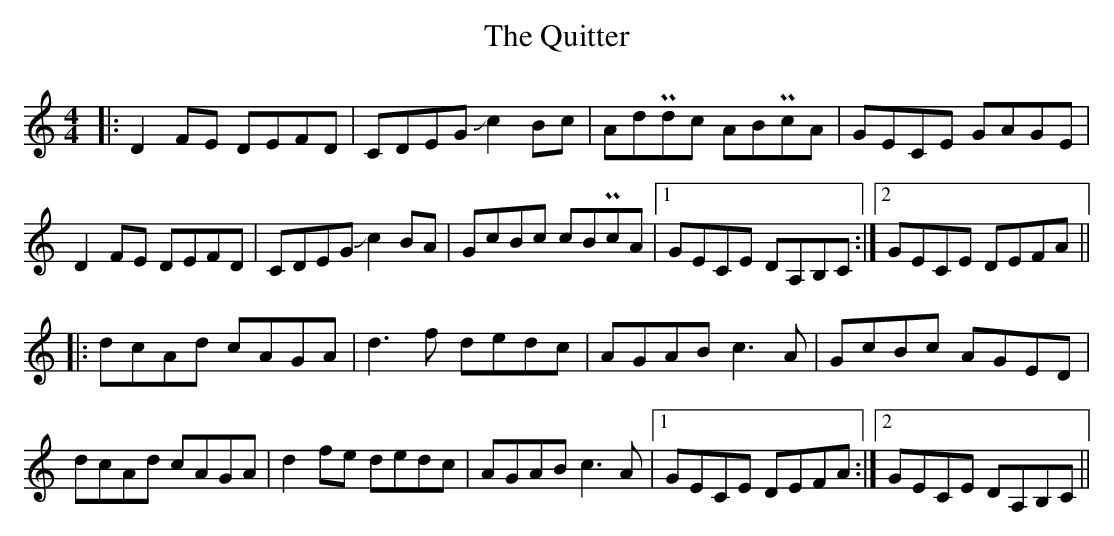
X:1
T: The Quitter
M: 4/4
L: 1/8
K: Ddor
|: D2FE DEFD|CDEG !slide!c2Bc|AdPdc ABPcA|GECE GAGE|
D2FE DEFD|CDEG !slide!c2BA|GcBc cBPcA|1 GECE DA,B,C :|2 GECE DEFA||
|: dcAd cAGA|d3f dedc|AGAB c3A|GcBc AGED|
dcAd cAGA|d2fe dedc|AGAB c3A|1 GECE DEFA :|2 GECE DA,B,C ||
